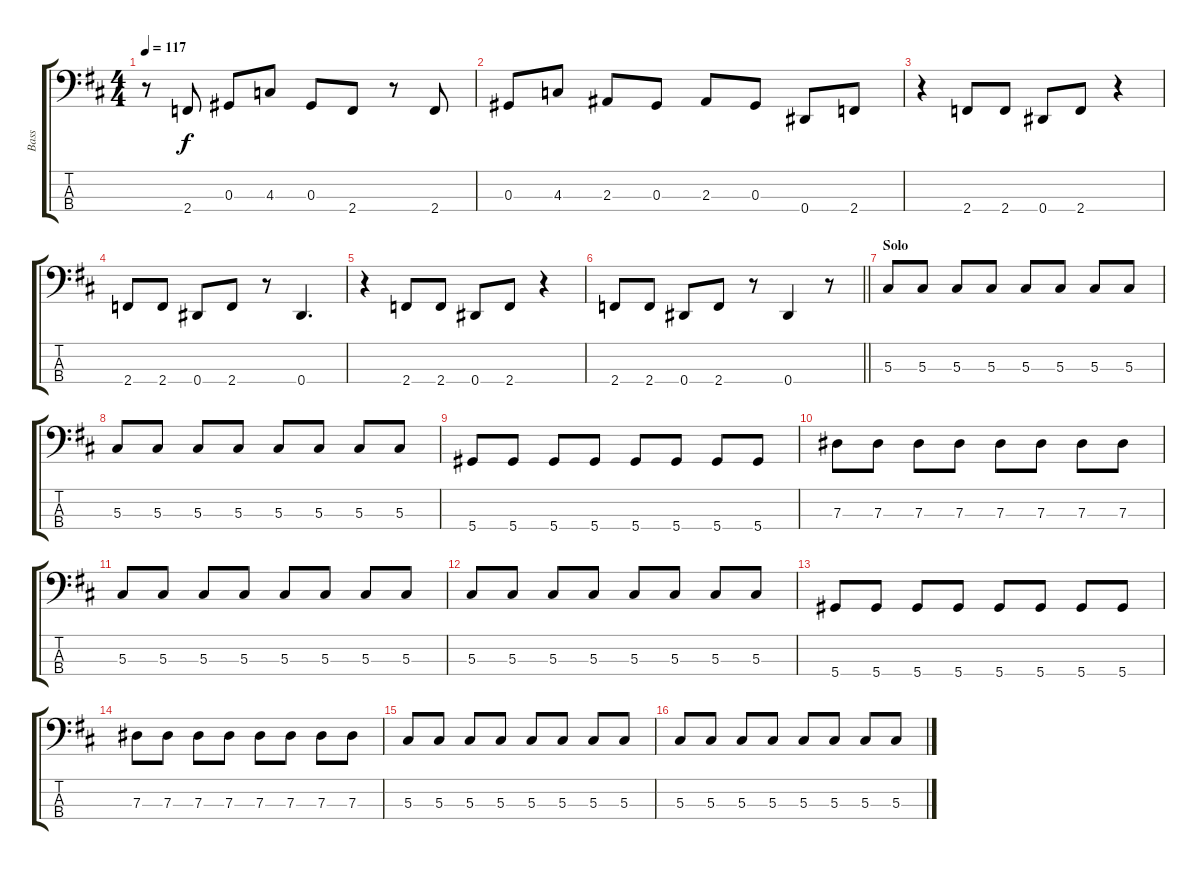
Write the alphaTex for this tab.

\track ("Bass" "Bass") {instrument electricbassfinger}
\staff {score tabs}
\tuning (Gb2 Db2 Ab1 Eb1) {hide}
\ts (4 4)
\tempo 117
\clef f4
\ks d
r.8{dy f} 2.4.8 0.3.8 4.3.8 0.3.8 2.4.8 r.8 2.4.8 |
0.3.8 4.3.8 2.3.8 0.3.8 2.3.8 0.3.8 0.4.8 2.4.8 |
r.4 2.4.8 2.4.8 0.4.8 2.4.8 r.4 |
2.4.8 2.4.8 0.4.8 2.4.8 r.8 0.4.4{d} |
r.4 2.4.8 2.4.8 0.4.8 2.4.8 r.4 |
\barLineRight lightlight
2.4.8 2.4.8 0.4.8 2.4.8 r.8 0.4.4 r.8 |
\section ("" "Solo")
5.3.8 5.3.8 5.3.8 5.3.8 5.3.8 5.3.8 5.3.8 5.3.8 |
5.3.8 5.3.8 5.3.8 5.3.8 5.3.8 5.3.8 5.3.8 5.3.8 |
5.4.8 5.4.8 5.4.8 5.4.8 5.4.8 5.4.8 5.4.8 5.4.8 |
7.3.8 7.3.8 7.3.8 7.3.8 7.3.8 7.3.8 7.3.8 7.3.8 |
5.3.8 5.3.8 5.3.8 5.3.8 5.3.8 5.3.8 5.3.8 5.3.8 |
5.3.8 5.3.8 5.3.8 5.3.8 5.3.8 5.3.8 5.3.8 5.3.8 |
5.4.8 5.4.8 5.4.8 5.4.8 5.4.8 5.4.8 5.4.8 5.4.8 |
7.3.8 7.3.8 7.3.8 7.3.8 7.3.8 7.3.8 7.3.8 7.3.8 |
5.3.8 5.3.8 5.3.8 5.3.8 5.3.8 5.3.8 5.3.8 5.3.8 |
5.3.8 5.3.8 5.3.8 5.3.8 5.3.8 5.3.8 5.3.8 5.3.8
